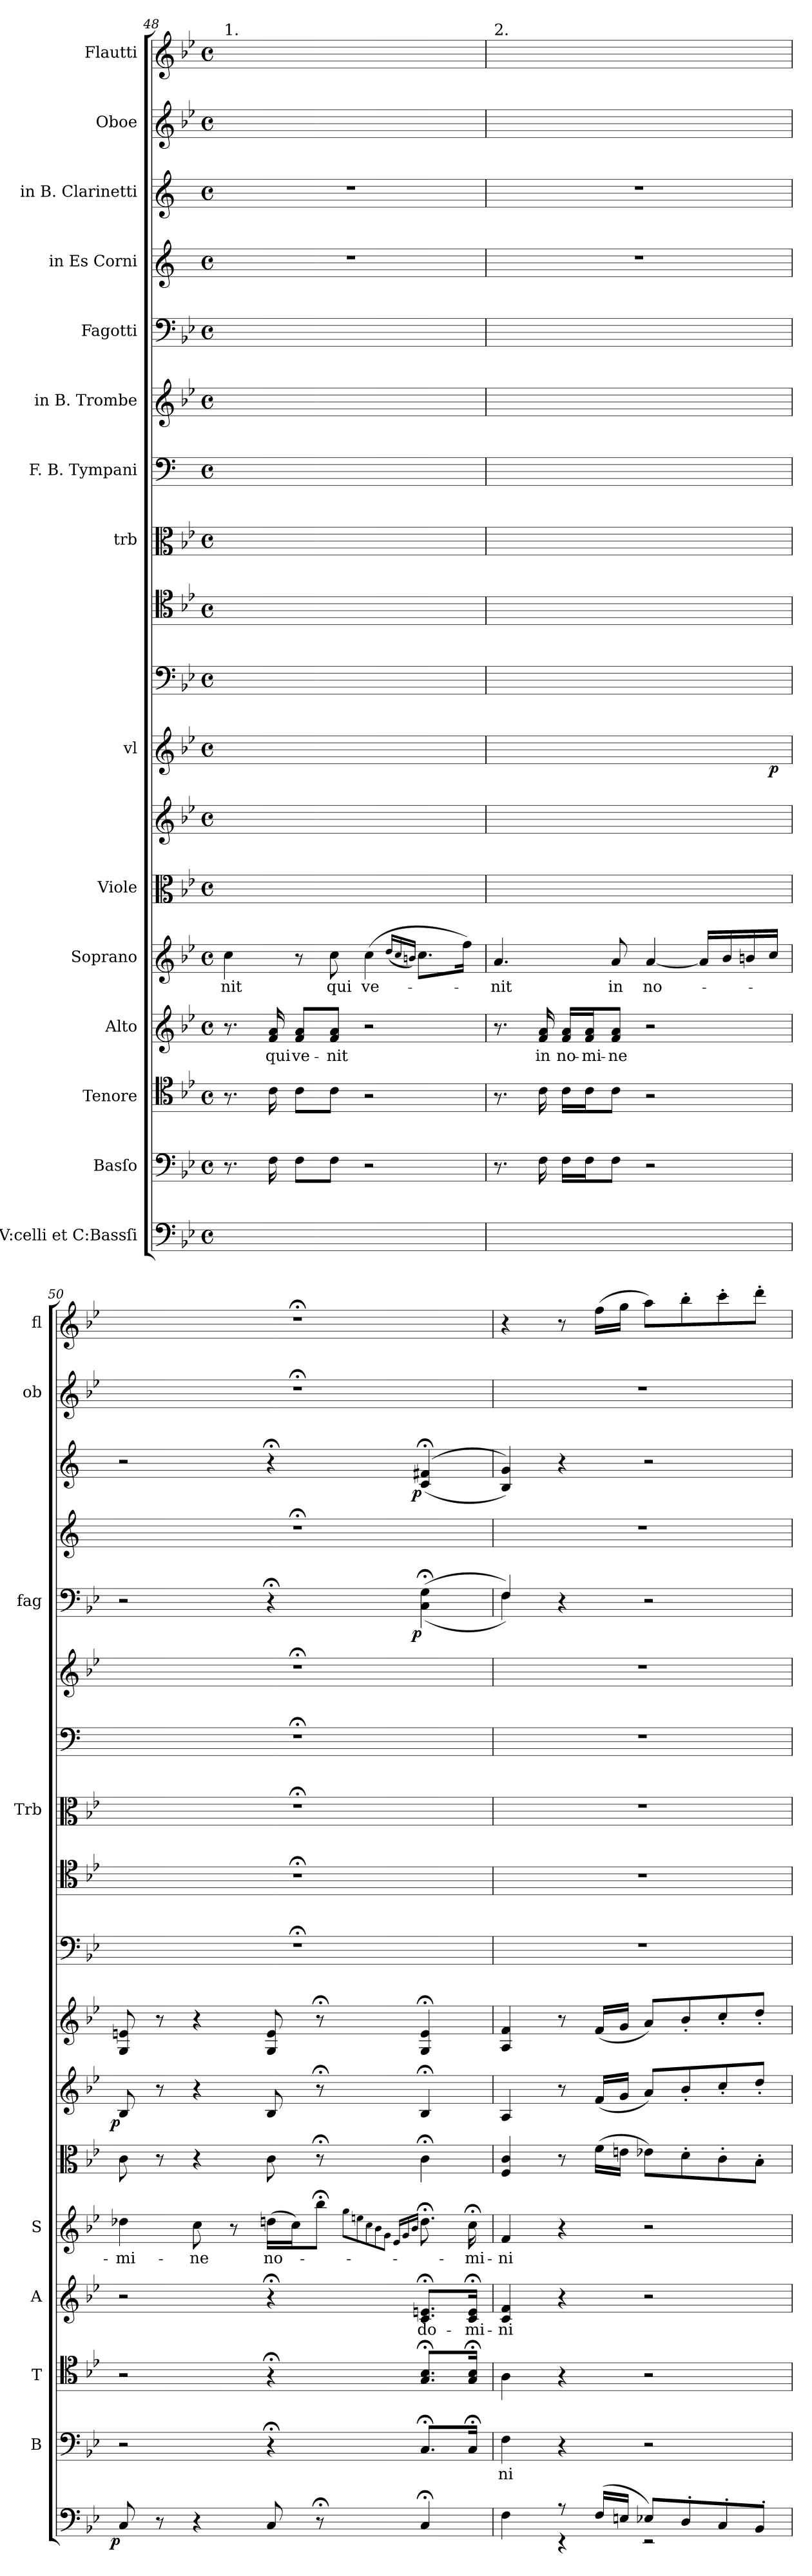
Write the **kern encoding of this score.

**kern	**dynam	**kern	**text	**kern	**kern	**text	**kern	**text	**kern	**kern	**dynam	**kern	**dynam	**kern	**kern	**kern	**kern	**kern	**kern	**dynam	**kern	**kern	**dynam	**kern	**kern
*part18	*part18	*part17	*part17	*part16	*part15	*part15	*part14	*part14	*part13	*part12	*part12	*part11	*part11	*part10	*part9	*part8	*part7	*part6	*part5	*part5	*part4	*part3	*part3	*part2	*part1
*staff18	*staff18	*staff17	*staff17	*staff16	*staff15	*staff15	*staff14	*staff14	*staff13	*staff12	*staff12	*staff11	*staff11	*staff10	*staff9	*staff8	*staff7	*staff6	*staff5	*staff5	*staff4	*staff3	*staff3	*staff2	*staff1
*I"V:celli et C:Bassſi	*	*I"Basſo	*	*I"Tenore	*I"Alto	*	*I"Soprano	*	*I"Viole	*	*	*I"vl	*	*	*	*I"trb	*I"F. B. Tympani	*I"in B. Trombe	*I"Fagotti	*	*I"in Es Corni	*I"in B. Clarinetti	*	*I"Oboe	*I"Flautti
*	*	*I'B	*	*I'T	*I'A	*	*I'S	*	*	*	*	*	*	*	*	*I'Trb	*	*	*I'fag	*	*	*	*	*I'ob	*I'fl
*clefF4	*	*clefF4	*	*clefC4	*clefG2	*	*clefG2	*	*clefC3	*clefG2	*	*clefG2	*	*clefF4	*clefC4	*clefC3	*clefF4	*clefG2	*clefF4	*	*clefG2	*clefG2	*	*clefG2	*clefG2
*	*	*	*	*	*	*	*	*	*	*	*	*	*	*	*	*	*	*	*	*	*ITrd1c2	*ITrd1c2	*	*	*
*k[b-e-]	*	*k[b-e-]	*	*k[b-e-]	*k[b-e-]	*	*k[b-e-]	*	*k[b-e-]	*k[b-e-]	*	*k[b-e-]	*	*k[b-e-]	*k[b-e-]	*k[b-e-]	*	*k[b-e-]	*k[b-e-]	*	*k[b-e-]	*k[b-e-]	*	*k[b-e-]	*k[b-e-]
*M4/4	*	*M4/4	*	*M4/4	*M4/4	*	*M4/4	*	*M4/4	*M4/4	*	*M4/4	*	*M4/4	*M4/4	*M4/4	*M4/4	*M4/4	*M4/4	*	*M4/4	*M4/4	*	*M4/4	*M4/4
*met(c)	*	*met(c)	*	*met(c)	*met(c)	*	*met(c)	*	*met(c)	*met(c)	*	*met(c)	*	*met(c)	*met(c)	*met(c)	*met(c)	*met(c)	*met(c)	*	*met(c)	*met(c)	*	*met(c)	*met(c)
=48	=48	=48	=48	=48	=48	=48	=48	=48	=48	=48	=48	=48	=48	=48	=48	=48	=48	=48	=48	=48	=48	=48	=48	=48	=48
!	!	!	!	!	!	!	!	!	!	!	!	!	!	!	!	!	!	!	!	!	!	!	!	!	!LO:TX:a:t=1.
1ryy	.	8.r	.	8.r	8.r	.	4cc\	-nit	1ryy	1ryy	.	1ryy	.	1ryy	1ryy	1ryy	1ryy	1ryy	1ryy	.	1r	1r	.	1ryy	1ryy
.	.	16F\	.	16c\	16f/ 16a/	qui	.	.	.	.	.	.	.	.	.	.	.	.	.	.	.	.	.	.	.
.	.	8F\L	.	8c\L	8f/ 8a/L	ve-	8r	.	.	.	.	.	.	.	.	.	.	.	.	.	.	.	.	.	.
.	.	8F\J	.	8c\J	8f/ 8a/J	-nit	8cc\	qui	.	.	.	.	.	.	.	.	.	.	.	.	.	.	.	.	.
.	.	2r	.	2r	2r	.	(4cc\	ve-	.	.	.	.	.	.	.	.	.	.	.	.	.	.	.	.	.
.	.	.	.	.	.	.	(16qqdd/LL	.	.	.	.	.	.	.	.	.	.	.	.	.	.	.	.	.	.
.	.	.	.	.	.	.	16qqcc/	.	.	.	.	.	.	.	.	.	.	.	.	.	.	.	.	.	.
.	.	.	.	.	.	.	16qqbn/JJ)	.	.	.	.	.	.	.	.	.	.	.	.	.	.	.	.	.	.
.	.	.	.	.	.	.	8.cc\L	.	.	.	.	.	.	.	.	.	.	.	.	.	.	.	.	.	.
.	.	.	.	.	.	.	16ff\Jk)	.	.	.	.	.	.	.	.	.	.	.	.	.	.	.	.	.	.
=49	=49	=49	=49	=49	=49	=49	=49	=49	=49	=49	=49	=49	=49	=49	=49	=49	=49	=49	=49	=49	=49	=49	=49	=49	=49
*	*	*	*	*	*	*	*	*	*	*	*	*^	*	*	*	*	*	*	*	*	*	*	*	*	*
!	!	!	!	!	!	!	!	!	!	!	!	!	!	!	!	!	!	!	!	!	!	!	!	!	!	!LO:TX:a:t=2.
1ryy	.	8.r	.	8.r	8.r	.	4.a/	-nit	1ryy	1ryy	.	1ryy	2...ryy	.	1ryy	1ryy	1ryy	1ryy	1ryy	1ryy	.	1r	1r	.	1ryy	1ryy
.	.	16F\	.	16c\	16f/ 16a/	in	.	.	.	.	.	.	.	.	.	.	.	.	.	.	.	.	.	.	.	.
.	.	16F\LL	.	16c\LL	16f/ 16a/LL	no-	.	.	.	.	.	.	.	.	.	.	.	.	.	.	.	.	.	.	.	.
.	.	16F\J	.	16c\J	16f/ 16a/J	-mi-	.	.	.	.	.	.	.	.	.	.	.	.	.	.	.	.	.	.	.	.
.	.	8F\J	.	8c\J	8f/ 8a/J	-ne	8a/	in	.	.	.	.	.	.	.	.	.	.	.	.	.	.	.	.	.	.
.	.	2r	.	2r	2r	.	[4a/	no-	.	.	.	.	.	.	.	.	.	.	.	.	.	.	.	.	.	.
.	.	.	.	.	.	.	16a/LL]	.	.	.	.	.	.	.	.	.	.	.	.	.	.	.	.	.	.	.
.	.	.	.	.	.	.	16b-/	.	.	.	.	.	.	.	.	.	.	.	.	.	.	.	.	.	.	.
.	.	.	.	.	.	.	16bn/	.	.	.	.	.	.	.	.	.	.	.	.	.	.	.	.	.	.	.
.	.	.	.	.	.	.	16cc/JJ	.	.	.	.	.	16ryy	p	.	.	.	.	.	.	.	.	.	.	.	.
=50	=50	=50	=50	=50	=50	=50	=50	=50	=50	=50	=50	=50	=50	=50	=50	=50	=50	=50	=50	=50	=50	=50	=50	=50	=50	=50
!	!LO:DY:rj	!	!	!	!	!	!	!	!	!	!LO:DY:rj	!	!	!	!	!	!	!	!	!	!	!	!	!	!	!
*	*	*	*	*	*	*	*	*	*	*	*	*v	*v	*	*	*	*	*	*	*	*	*	*	*	*	*
8C/	p	2r	.	2r	2r	.	4dd-X\	-mi-	8c\	8B-/	p	8G/ 8en/	.	1r;<	1r;<	1r;<	1r;<	1r;<	2r	.	1r;<	2r	.	1r;<	1r;<
8r	.	.	.	.	.	.	.	.	8r	8r	.	8r	.	.	.	.	.	.	.	.	.	.	.	.	.
4r	.	.	.	.	.	.	8cc\	-ne	4r	4r	.	4r	.	.	.	.	.	.	.	.	.	.	.	.	.
.	.	.	.	.	.	.	8r	.	.	.	.	.	.	.	.	.	.	.	.	.	.	.	.	.	.
8C/	.	4r;<	.	4r;<	4r;<	.	(16ddn\LL	no-	8c\	8B-/	.	8G/ 8e/	.	.	.	.	.	.	4r;<	.	.	4r;<	.	.	.
.	.	.	.	.	.	.	16cc\J)	.	.	.	.	.	.	.	.	.	.	.	.	.	.	.	.	.	.
8r;<	.	.	.	.	.	.	8bb-;<\J	.	8r;<	8r;<	.	8r;<	.	.	.	.	.	.	.	.	.	.	.	.	.
.	.	.	.	.	.	.	8qqgg\L	.	.	.	.	.	.	.	.	.	.	.	.	.	.	.	.	.	.
.	.	.	.	.	.	.	8qqeen\	.	.	.	.	.	.	.	.	.	.	.	.	.	.	.	.	.	.
.	.	.	.	.	.	.	8qqcc\	.	.	.	.	.	.	.	.	.	.	.	.	.	.	.	.	.	.
.	.	.	.	.	.	.	8qqb-\	.	.	.	.	.	.	.	.	.	.	.	.	.	.	.	.	.	.
.	.	.	.	.	.	.	8qqg\J	.	.	.	.	.	.	.	.	.	.	.	.	.	.	.	.	.	.
.	.	.	.	.	.	.	16qqe-/LL	.	.	.	.	.	.	.	.	.	.	.	.	.	.	.	.	.	.
.	.	.	.	.	.	.	16qqg/	.	.	.	.	.	.	.	.	.	.	.	.	.	.	.	.	.	.
.	.	.	.	.	.	.	16qqb-/JJ	.	.	.	.	.	.	.	.	.	.	.	.	.	.	.	.	.	.
!	!	!	!	!	!	!	!	!	!	!	!	!	!	!	!	!	!	!	!	!LO:DY:rj	!	!	!LO:DY:rj	!	!
4C;/	.	8.C;/L	.	8.G;/ 8.B-;/L	8.c;</ 8.en;</L	do-	8.dd;<\	.	4c;<\	4B-;</	.	4G;</ 4e;</	.	.	.	.	.	.	(<(>4C;<\ 4G;<\	p	.	(<(>4B-;</ 4en;</	p	.	.
.	.	16C;/Jk	.	16G;/ 16B-;/Jk	16c;</ 16e;</Jk	-mi-	16cc;<\	-mi-	.	.	.	.	.	.	.	.	.	.	.	.	.	.	.	.	.
=51	=51	=51	=51	=51	=51	=51	=51	=51	=51	=51	=51	=51	=51	=51	=51	=51	=51	=51	=51	=51	=51	=51	=51	=51	=51
*^	*	*	*	*	*	*	*	*	*	*	*	*	*	*	*	*	*	*	*^	*	*	*	*	*	*
4F\	4ryy	.	4F\	ni	4A\	4c/ 4f/	-ni	4f/	-ni	4F/ 4c/	4A/	.	4A/ 4f/	.	1r	1r	1r	1r	1r	4F/))	4F\	.	1r	4A/ 4f/))	.	1r	4r
8r	4rEE	.	4r	.	4r	4r	.	4r	.	8r	8r	.	8r	.	.	.	.	.	.	4r	4ryy	.	.	4r	.	.	8r
(16F/LL	.	.	.	.	.	.	.	.	.	(16f\LL	(16f/LL	.	(16f/LL	.	.	.	.	.	.	.	.	.	.	.	.	.	(16ff\LL
16En/JJ	.	.	.	.	.	.	.	.	.	16en\JJ	16g/JJ	.	16g/JJ	.	.	.	.	.	.	.	.	.	.	.	.	.	16gg\JJ
8E-X/L)	2rEE	.	2r	.	2r	2r	.	2r	.	8e-X\L)	8a/L)	.	8a/L)	.	.	.	.	.	.	2r	2ryy	.	.	2r	.	.	8aa\L)
8D'</	.	.	.	.	.	.	.	.	.	8d'\	8b-'/	.	8b-'/	.	.	.	.	.	.	.	.	.	.	.	.	.	8bb-'\
8C'</	.	.	.	.	.	.	.	.	.	8c'\	8cc'/	.	8cc'/	.	.	.	.	.	.	.	.	.	.	.	.	.	8ccc'\
8BB-'</J	.	.	.	.	.	.	.	.	.	8B-'\J	8dd'/J	.	8dd'/J	.	.	.	.	.	.	.	.	.	.	.	.	.	8ddd'\J
*v	*v	*	*	*	*	*	*	*	*	*	*	*	*	*	*	*	*	*	*	*v	*v	*	*	*	*	*	*
=	=	=	=	=	=	=	=	=	=	=	=	=	=	=	=	=	=	=	=	=	=	=	=	=	=
*-	*-	*-	*-	*-	*-	*-	*-	*-	*-	*-	*-	*-	*-	*-	*-	*-	*-	*-	*-	*-	*-	*-	*-	*-	*-
